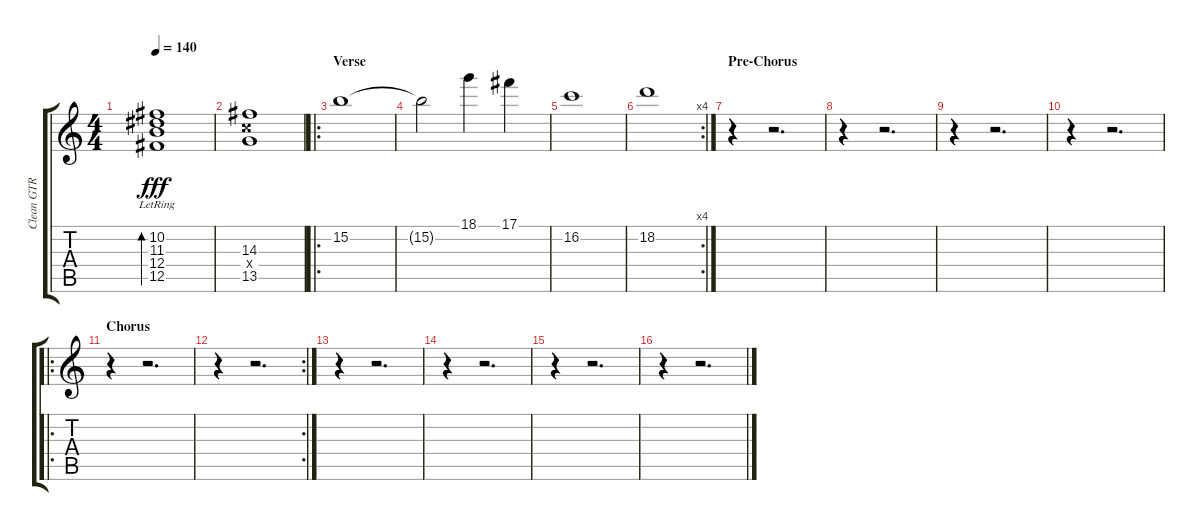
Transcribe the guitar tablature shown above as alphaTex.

\track ("Clean GTR 2" "Clean GTR ") {instrument electricguitarclean}
\staff {score tabs}
\tuning (Db4 Ab3 E3 B2 Gb2 B1) {hide}
\ts (4 4)
\tempo 140
\clef g2
\ks c
(10.2 11.3{lr} 12.4 12.5).1{bd 120 dy fff} |
(14.3 13.4{x} 13.5).1 |
\ro
\section ("" "Verse")
15.2.1 |
15.2{t}.2 18.1.4 17.1.4 |
16.2.1 |
\rc 4
18.2.1 |
\section ("" "Pre-Chorus")
r.4 r.2{d} |
r.4 r.2{d} |
r.4 r.2{d} |
r.4 r.2{d} |
\ro
\section ("" "Chorus")
r.4 r.2{d} |
\rc 2
r.4 r.2{d} |
r.4 r.2{d} |
r.4 r.2{d} |
r.4 r.2{d} |
r.4 r.2{d}
